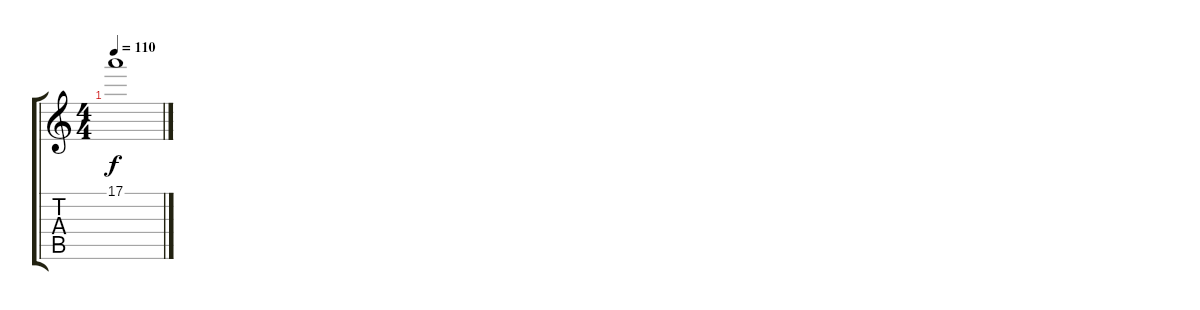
\track "" {instrument distortionguitar}
\staff {score tabs}
\tuning (E4 B3 G3 D3 A2 E2) {hide}
\ts (4 4)
\tempo 110
\clef g2
\ks c
17.1.1{dy f}
